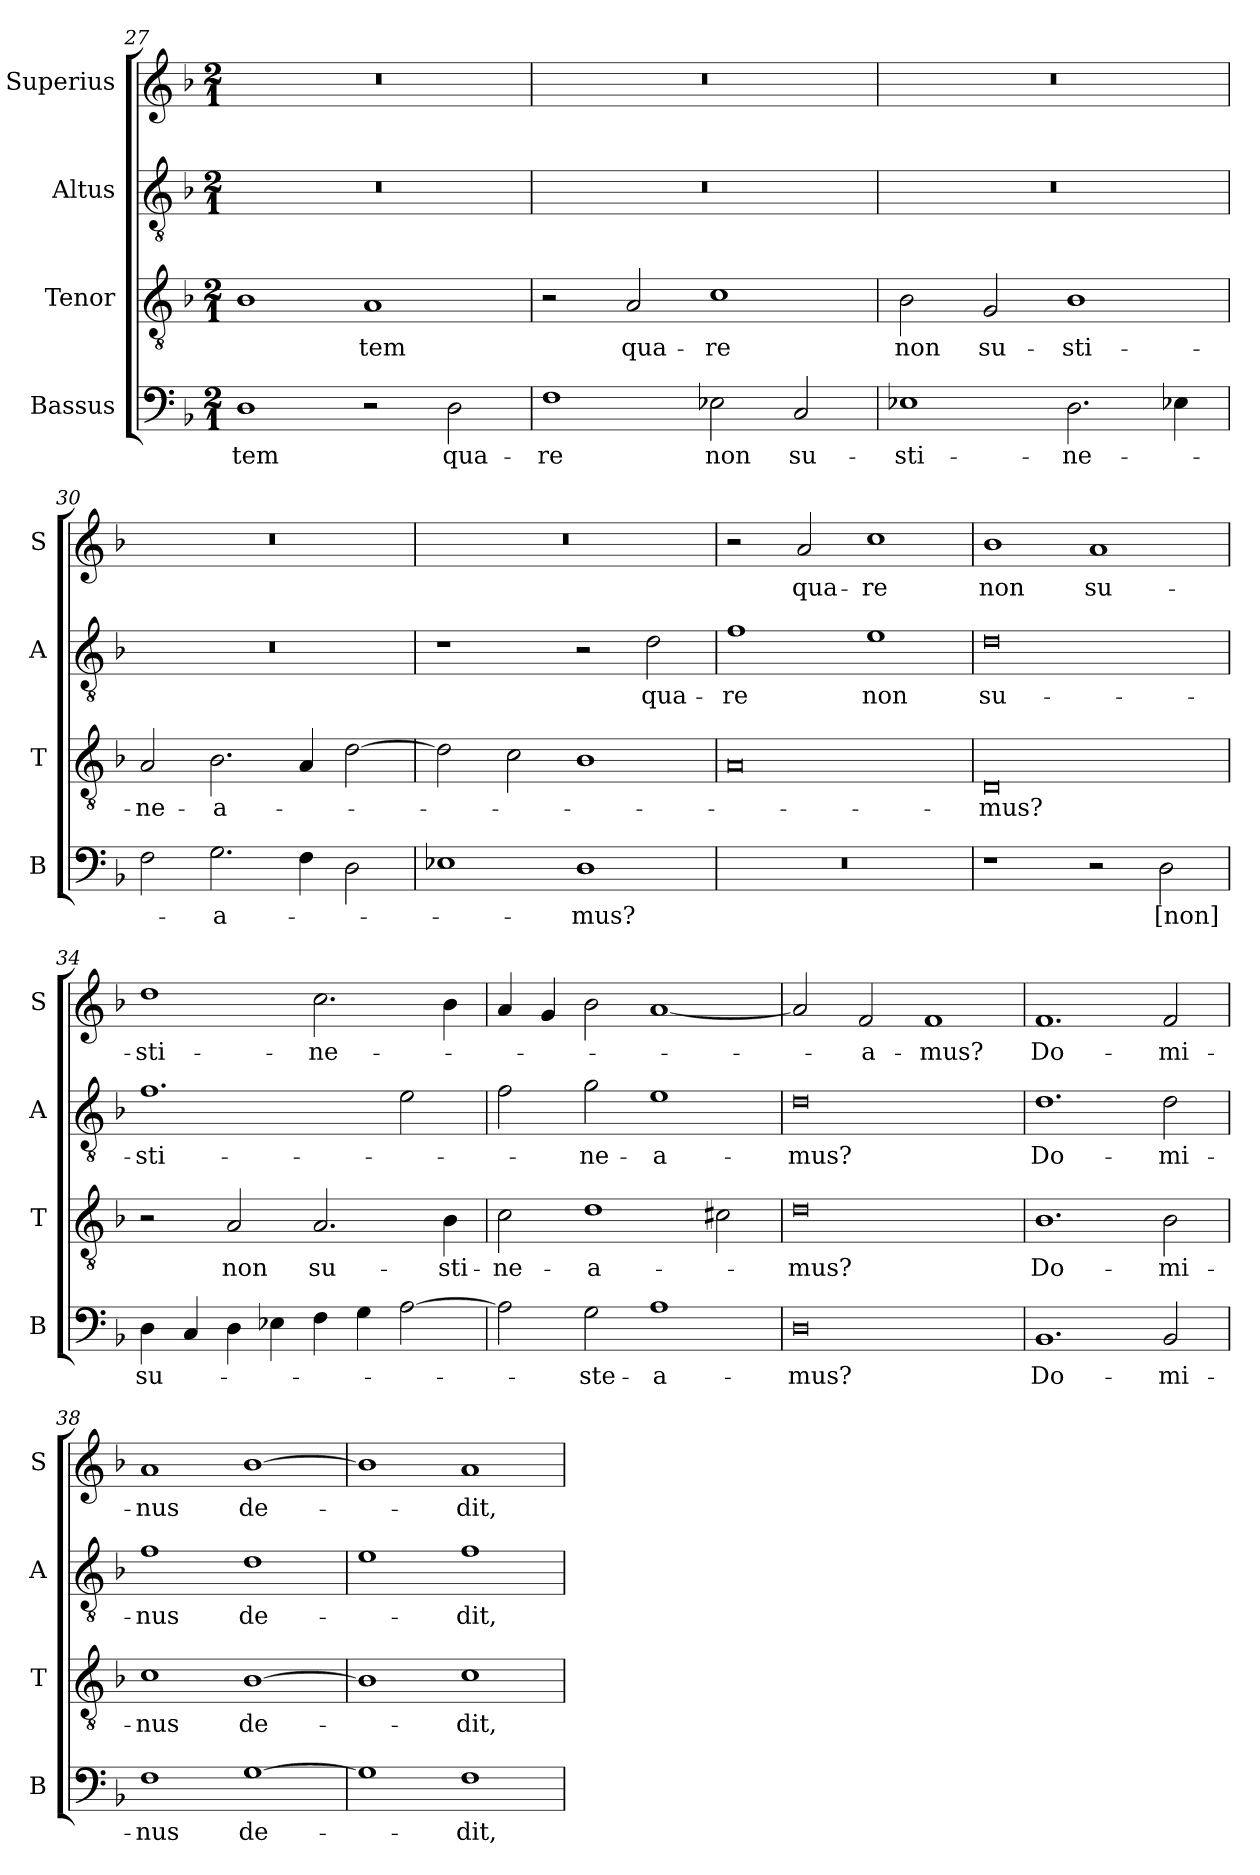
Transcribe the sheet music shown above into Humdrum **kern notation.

**kern	**text	**kern	**text	**kern	**text	**kern	**text
*part4	*part4	*part3	*part3	*part2	*part2	*part1	*part1
*staff4	*staff4	*staff3	*staff3	*staff2	*staff2	*staff1	*staff1
*I"Bassus	*	*I"Tenor	*	*I"Altus	*	*I"Superius	*
*I'B	*	*I'T	*	*I'A	*	*I'S	*
*clefF4	*	*clefGv2	*	*clefGv2	*	*clefG2	*
*k[b-]	*	*k[b-]	*	*k[b-]	*	*k[b-]	*
*F:	*	*F:	*	*F:	*	*F:	*
*M2/1	*	*M2/1	*	*M2/1	*	*M2/1	*
=27	=27	=27	=27	=27	=27	=27	=27
1D	-tem	1B-	.	0r	.	0r	.
2r	.	1A	-tem	.	.	.	.
2D	qua-	.	.	.	.	.	.
=28	=28	=28	=28	=28	=28	=28	=28
1F	-re	2r	.	0r	.	0r	.
.	.	2A	qua-	.	.	.	.
2E-X	non	1c	-re	.	.	.	.
2C	su-	.	.	.	.	.	.
=29	=29	=29	=29	=29	=29	=29	=29
1E-X	-sti-	2B-	non	0r	.	0r	.
.	.	2G	su-	.	.	.	.
2.D	-ne-	1B-	-sti-	.	.	.	.
4E-X	.	.	.	.	.	.	.
=30	=30	=30	=30	=30	=30	=30	=30
2F	.	2A	-ne-	0r	.	0r	.
2.G	-a-	2.B-	-a-	.	.	.	.
4F	.	4A	.	.	.	.	.
2D	.	[2d	.	.	.	.	.
=31	=31	=31	=31	=31	=31	=31	=31
1E-X	.	2d]	.	1r	.	0r	.
.	.	2c	.	.	.	.	.
1D	-mus?	1B-	.	2r	.	.	.
.	.	.	.	2d	qua-	.	.
=32	=32	=32	=32	=32	=32	=32	=32
0r	.	0A	.	1f	-re	2r	.
.	.	.	.	.	.	2a	qua-
.	.	.	.	1e	non	1cc	-re
=33	=33	=33	=33	=33	=33	=33	=33
1r	.	0D	-mus?	0d	su-	1b-	non
2r	.	.	.	.	.	1a	su-
2D	[non]	.	.	.	.	.	.
=34	=34	=34	=34	=34	=34	=34	=34
4D	su-	2r	.	1.f	-sti-	1dd	-sti-
4C	.	.	.	.	.	.	.
4D	.	2A	non	.	.	.	.
4E-X	.	.	.	.	.	.	.
4F	.	2.A	su-	.	.	2.cc	-ne-
4G	.	.	.	.	.	.	.
[2A	.	.	.	2e	.	.	.
.	.	4B-	-sti-	.	.	4b-	.
=35	=35	=35	=35	=35	=35	=35	=35
2A]	.	2c	-ne-	2f	.	4a	.
.	.	.	.	.	.	4g	.
2G	-ste-	1d	-a-	2g	-ne-	2b-	.
1A	-a-	.	.	1e	-a-	[1a	.
.	.	2c#X	.	.	.	.	.
=36	=36	=36	=36	=36	=36	=36	=36
0D	-mus?	0d	-mus?	0d	-mus?	2a]	.
.	.	.	.	.	.	2f	-a-
.	.	.	.	.	.	1f	-mus?
=37	=37	=37	=37	=37	=37	=37	=37
1.BB-	Do-	1.B-	Do-	1.d	Do-	1.f	Do-
2BB-	-mi-	2B-	-mi-	2d	-mi-	2f	-mi-
=38	=38	=38	=38	=38	=38	=38	=38
1F	-nus	1c	-nus	1f	-nus	1a	-nus
[1G	de-	[1B-	de-	1d	de-	[1b-	de-
=39	=39	=39	=39	=39	=39	=39	=39
1G]	.	1B-]	.	1e	.	1b-]	.
1F	-dit,	1c	-dit,	1f	-dit,	1a	-dit,
=	=	=	=	=	=	=	=
*-	*-	*-	*-	*-	*-	*-	*-
